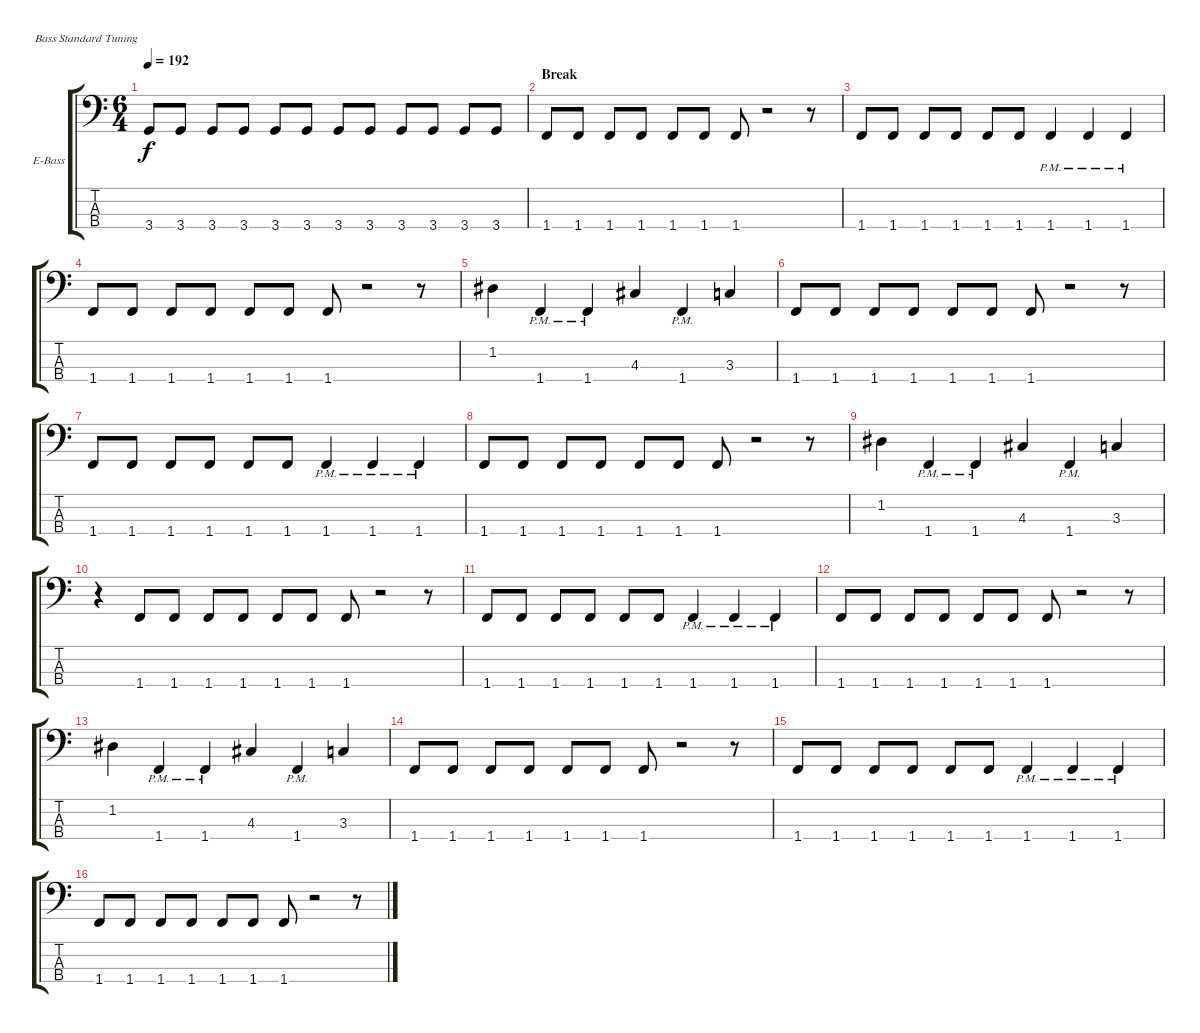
\bracketExtendMode groupsimilarinstruments
\firstSystemTrackNameOrientation horizontal
\otherSystemsTrackNameOrientation horizontal
\track ("Bass" "E-Bass") {instrument electricbassfinger}
\staff {score tabs}
\tuning (G2 D2 A1 E1)
\ts (6 4)
\tempo 192
\clef f4
\ks c
3.4.8{dy f} 3.4.8 3.4.8 3.4.8 3.4.8 3.4.8 3.4.8 3.4.8 3.4.8 3.4.8 3.4.8 3.4.8 |
\section ("" "Break")
1.4.8 1.4.8 1.4.8 1.4.8 1.4.8 1.4.8 1.4.8 r.2 r.8 |
1.4.8 1.4.8 1.4.8 1.4.8 1.4.8 1.4.8 1.4{pm}.4 1.4{pm}.4 1.4{pm}.4 |
1.4.8 1.4.8 1.4.8 1.4.8 1.4.8 1.4.8 1.4.8 r.2 r.8 |
1.2.4 1.4{pm}.4 1.4{pm}.4 4.3.4 1.4{pm}.4 3.3.4 |
1.4.8 1.4.8 1.4.8 1.4.8 1.4.8 1.4.8 1.4.8 r.2 r.8 |
1.4.8 1.4.8 1.4.8 1.4.8 1.4.8 1.4.8 1.4{pm}.4 1.4{pm}.4 1.4{pm}.4 |
1.4.8 1.4.8 1.4.8 1.4.8 1.4.8 1.4.8 1.4.8 r.2 r.8 |
1.2.4 1.4{pm}.4 1.4{pm}.4 4.3.4 1.4{pm}.4 3.3.4 |
r.4 1.4.8 1.4.8 1.4.8 1.4.8 1.4.8 1.4.8 1.4.8 r.2 r.8 |
1.4.8 1.4.8 1.4.8 1.4.8 1.4.8 1.4.8 1.4{pm}.4 1.4{pm}.4 1.4{pm}.4 |
1.4.8 1.4.8 1.4.8 1.4.8 1.4.8 1.4.8 1.4.8 r.2 r.8 |
1.2.4 1.4{pm}.4 1.4{pm}.4 4.3.4 1.4{pm}.4 3.3.4 |
1.4.8 1.4.8 1.4.8 1.4.8 1.4.8 1.4.8 1.4.8 r.2 r.8 |
1.4.8 1.4.8 1.4.8 1.4.8 1.4.8 1.4.8 1.4{pm}.4 1.4{pm}.4 1.4{pm}.4 |
1.4.8 1.4.8 1.4.8 1.4.8 1.4.8 1.4.8 1.4.8 r.2 r.8
